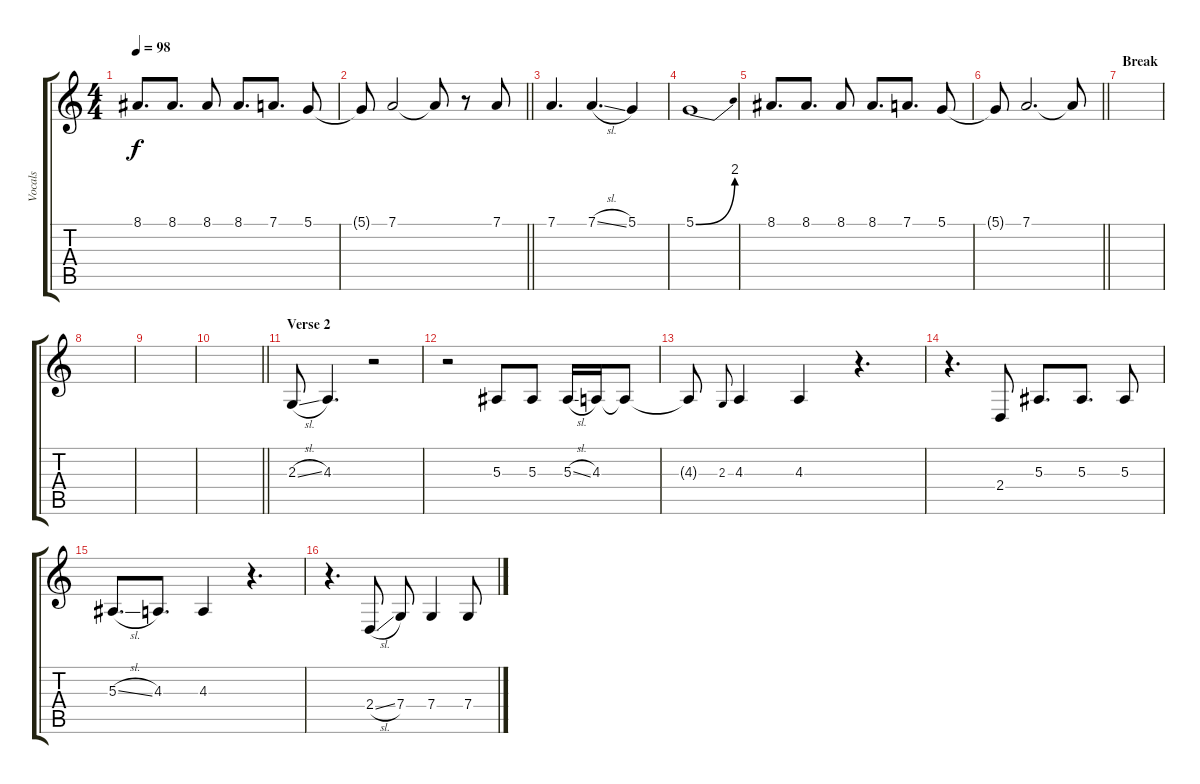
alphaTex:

\track ("Vocals" "Vocals") {instrument altosax}
\staff {score tabs}
\tuning (D4 A3 F3 C3 G2 D2) {hide}
\ts (4 4)
\tempo 98
\clef g2
\ks c
8.1.8{d dy f} 8.1.8{d} 8.1.8 8.1.8{d} 7.1.8{d} 5.1.8 |
\barLineRight lightlight
5.1{t}.8 7.1.2 7.1{t}.8 r.8 7.1.8 |
7.1.4{d} 7.1{sl}.4{d} 5.1.4 |
5.1{be (bend 0 0 60 8)}.1 |
8.1.8{d} 8.1.8{d} 8.1.8 8.1.8{d} 7.1.8{d} 5.1.8 |
\barLineRight lightlight
5.1{t}.8 7.1.2{d} 7.1{t}.8 |
\section ("" "Break")
|
|
|
\barLineRight lightlight
|
\section ("" "Verse 2")
2.3{sl}.8 4.3.4{d} r.2 |
r.2 5.3.8 5.3.8 5.3{sl}.16 4.3.16 4.3{t}.8 |
4.3{t}.8 2.3.8{gr onbeat} 4.3.4 4.3.4 r.4{d} |
r.4{d} 2.4.8 5.3.8{d} 5.3.8{d} 5.3.8 |
5.3{sl}.8{d} 4.3.8{d} 4.3.4 r.4{d} |
r.4{d} 2.4{sl}.8 7.4.8 7.4.4 7.4.8
